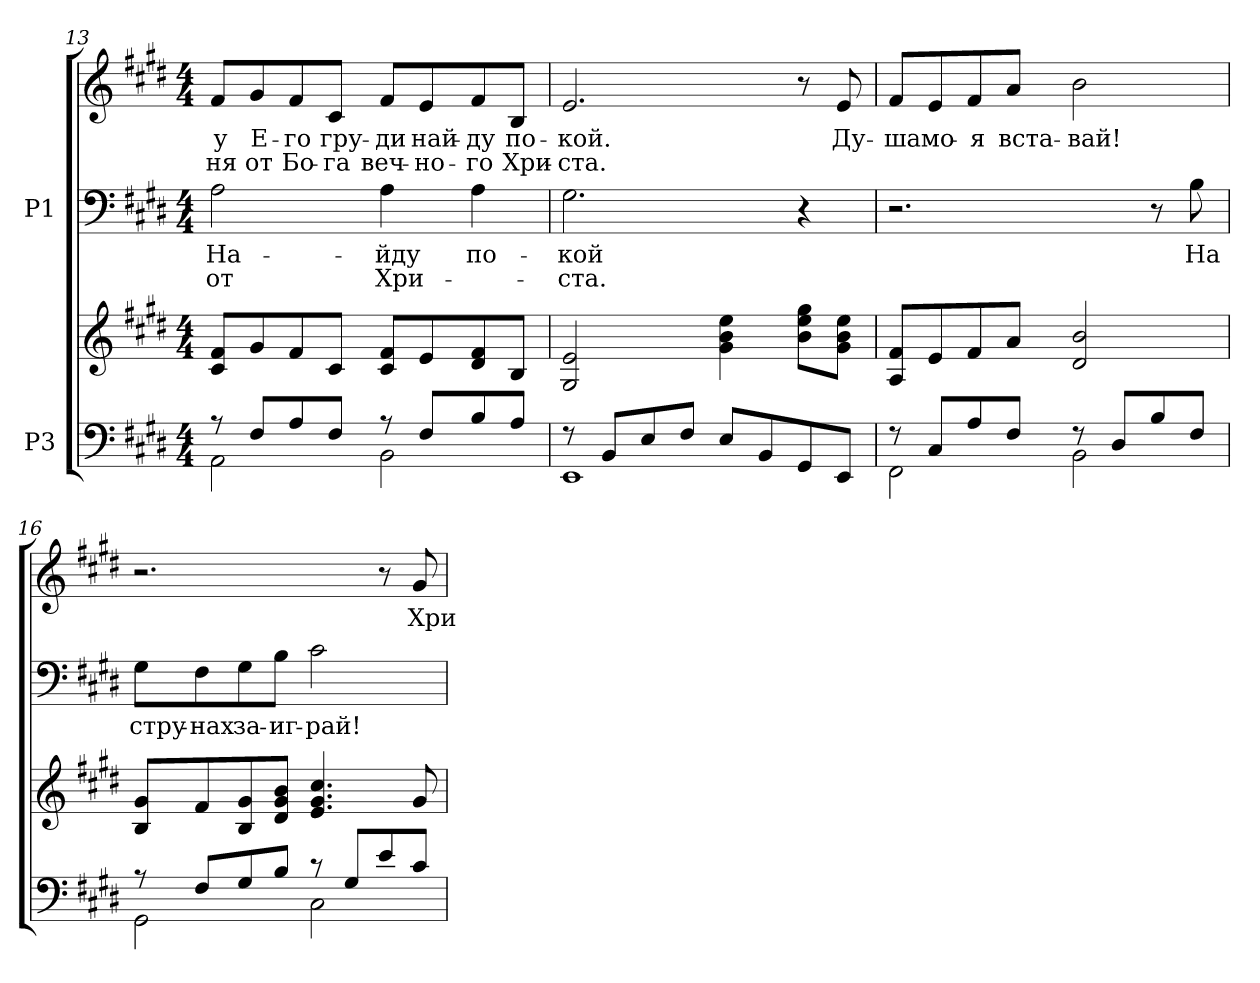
**kern	**kern	**kern	**text	**text	**kern	**text	**text
*part2	*part2	*part1	*part1	*part1	*part1	*part1	*part1
*staff4	*staff3	*staff2	*staff2	*staff2	*staff1	*staff1	*staff1
*I"P3	*	*I"P1	*	*	*	*	*
*clefF4	*clefG2	*clefF4	*	*	*clefG2	*	*
*k[f#c#g#d#]	*k[f#c#g#d#]	*k[f#c#g#d#]	*	*	*k[f#c#g#d#]	*	*
*E:	*E:	*E:	*	*	*E:	*	*
*M4/4	*M4/4	*M4/4	*	*	*M4/4	*	*
=13	=13	=13	=13	=13	=13	=13	=13
*^	*	*	*	*	*	*	*
!	!	!	!	!LO:LY:a:color=#000000	!LO:LY:a:color=#000000	!	!	!
!	!	!	!	!	!	!	!LO:LY:b:color=#000000	!LO:LY:b:color=#000000
8r	2AAi\	8c#i/ 8f#iL	2Ai\	На-	от	8f#i/L	у	-ня
!	!	!	!	!	!	!	!LO:LY:b:color=#000000	!LO:LY:b:color=#000000
8F#i/L	.	8g#i/	.	.	.	8g#i/	Е-	от
!	!	!	!	!	!	!	!LO:LY:b:color=#000000	!LO:LY:b:color=#000000
8Ai/	.	8f#i/	.	.	.	8f#i/	-го	Бо-
!	!	!	!	!	!	!	!LO:LY:b:color=#000000	!LO:LY:b:color=#000000
8F#i/J	.	8c#i/J	.	.	.	8c#i/J	гру-	-га
!	!	!	!	!LO:LY:a:color=#000000	!LO:LY:a:color=#000000	!	!	!
!	!	!	!	!	!	!	!LO:LY:b:color=#000000	!LO:LY:b:color=#000000
8r	2BBi\	8c#i/ 8f#iL	4Ai\	-йду	Хри-	8f#i/L	-ди	веч-
!	!	!	!	!	!	!	!LO:LY:b:color=#000000	!LO:LY:b:color=#000000
8F#i/L	.	8ei/	.	.	.	8ei/	най-	-но-
!	!	!	!	!LO:LY:a:color=#000000	!	!	!	!
!	!	!	!	!	!	!	!LO:LY:b:color=#000000	!LO:LY:b:color=#000000
8Bi/	.	8d#i/ 8f#i	4Ai\	по-	.	8f#i/	-ду	-го
!	!	!	!	!	!	!	!LO:LY:b:color=#000000	!LO:LY:b:color=#000000
8Ai/J	.	8Bi/J	.	.	.	8Bi/J	по-	Хри-
!!LO:LB:g=z
=14	=14	=14	=14	=14	=14	=14	=14	=14
!	!	!	!	!LO:LY:a:color=#000000	!LO:LY:a:color=#000000	!	!	!
!	!	!	!	!	!	!	!LO:LY:b:color=#000000	!LO:LY:b:color=#000000
8r	1EEi	2G#i/ 2ei	2.G#i\	-кой	-ста.	2.ei/	-кой.	-ста.
8BBi/L	.	.	.	.	.	.	.	.
8Ei/	.	.	.	.	.	.	.	.
8F#i/J	.	.	.	.	.	.	.	.
8Ei/L	.	4g#i\ 4bi 4eei	.	.	.	.	.	.
8BBi/	.	.	.	.	.	.	.	.
8GG#i/	.	8bi\ 8eei 8gg#iL	4r	.	.	8r	.	.
!	!	!	!	!	!	!	!LO:LY:b:color=#000000	!
8EEi/J	.	8g#i\ 8bi 8eeiJ	.	.	.	8ei/	Ду-	.
=15	=15	=15	=15	=15	=15	=15	=15	=15
!	!	!	!	!	!	!	!LO:LY:b:color=#000000	!
8r	2FF#i\	8Ai/ 8f#iL	2.r	.	.	8f#i/L	-ша	.
!	!	!	!	!	!	!	!LO:LY:b:color=#000000	!
8C#i/L	.	8ei/	.	.	.	8ei/	мо-	.
!	!	!	!	!	!	!	!LO:LY:b:color=#000000	!
8Ai/	.	8f#i/	.	.	.	8f#i/	-я	.
!	!	!	!	!	!	!	!LO:LY:b:color=#000000	!
8F#i/J	.	8ai/J	.	.	.	8ai/J	вста-	.
!	!	!	!	!	!	!	!LO:LY:b:color=#000000	!
8r	2BBi\	2d#i/ 2bi	.	.	.	2bi\	-вай!	.
8D#i/L	.	.	.	.	.	.	.	.
8Bi/	.	.	8r	.	.	.	.	.
!	!	!	!	!LO:LY:a:color=#000000	!	!	!	!
8F#i/J	.	.	8Bi\	На	.	.	.	.
=16	=16	=16	=16	=16	=16	=16	=16	=16
!	!	!	!	!LO:LY:a:color=#000000	!	!	!	!
8r	2GG#i\	8Bi/ 8g#iL	8G#i\L	стру-	.	2.r	.	.
!	!	!	!	!LO:LY:a:color=#000000	!	!	!	!
8F#i/L	.	8f#i/	8F#i\	-нах	.	.	.	.
!	!	!	!	!LO:LY:a:color=#000000	!	!	!	!
8G#i/	.	8Bi/ 8g#i	8G#i\	за-	.	.	.	.
!	!	!	!	!LO:LY:a:color=#000000	!	!	!	!
8Bi/J	.	8d#i/ 8g#i 8biJ	8Bi\J	-иг-	.	.	.	.
!	!	!	!	!LO:LY:a:color=#000000	!	!	!	!
8r	2C#i\	4.ei/ 4.g#i 4.cc#i	2c#i\	-рай!	.	.	.	.
8G#i/L	.	.	.	.	.	.	.	.
8ei/	.	.	.	.	.	8r	.	.
!	!	!	!	!	!	!	!LO:LY:b:color=#000000	!
8c#i/J	.	8g#i/	.	.	.	8g#i/	Хри-	.
*v	*v	*	*	*	*	*	*	*
=	=	=	=	=	=	=	=
*-	*-	*-	*-	*-	*-	*-	*-
